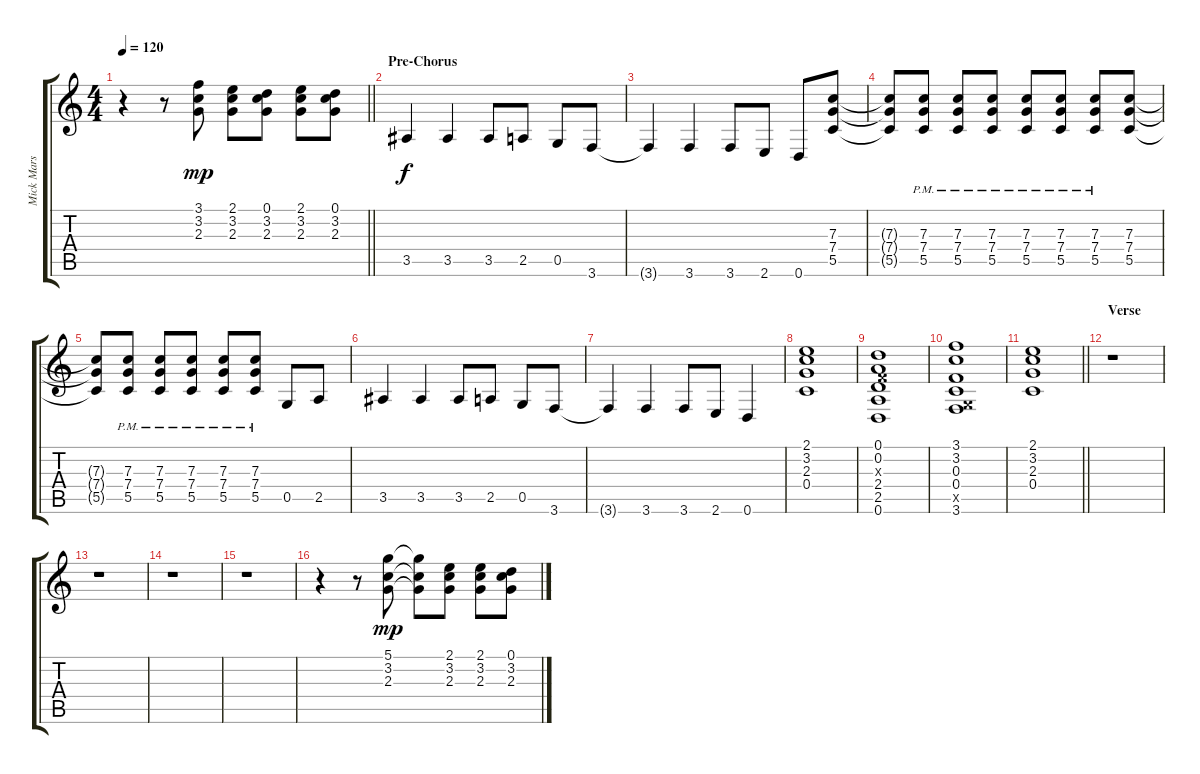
\track ("Mick Mars - Rhytm - Guitar I" "Mick Mars ") {instrument distortionguitar}
\staff {score tabs}
\tuning (D4 A3 F3 C3 G2 D2) {hide}
\ts (4 4)
\tempo 120
\clef g2
\barLineRight lightlight
\ks c
r.4{dy mp} r.8 (3.1 3.2 2.3).8 (2.1 3.2 2.3).8 (0.1 3.2 2.3).8 (2.1 3.2 2.3).8 (0.1 3.2 2.3).8 |
\section ("" "Pre-Chorus")
3.5.4{dy f} 3.5.4 3.5.8 2.5.8 0.5.8 3.6.8 |
3.6{t}.4 3.6.4 3.6.8 2.6.8 0.6.8 (7.3 7.4 5.5).8 |
(7.3{t} 7.4{t} 5.5{t}).8 (7.3{pm} 7.4{pm} 5.5{pm}).8 (7.3{pm} 7.4{pm} 5.5{pm}).8 (7.3{pm} 7.4{pm} 5.5{pm}).8 (7.3{pm} 7.4{pm} 5.5{pm}).8 (7.3{pm} 7.4{pm} 5.5{pm}).8 (7.3{pm} 7.4{pm} 5.5{pm}).8 (7.3 7.4 5.5).8 |
(7.3{t} 7.4{t} 5.5{t}).8 (7.3{pm} 7.4{pm} 5.5{pm}).8 (7.3{pm} 7.4{pm} 5.5{pm}).8 (7.3{pm} 7.4{pm} 5.5{pm}).8 (7.3{pm} 7.4{pm} 5.5{pm}).8 (7.3{pm} 7.4{pm} 5.5{pm}).8 0.5.8 2.5.8 |
3.5.4 3.5.4 3.5.8 2.5.8 0.5.8 3.6.8 |
3.6{t}.4 3.6.4 3.6.8 2.6.8 0.6.4 |
(2.1 3.2 2.3 0.4).1 |
(0.1 0.2 0.3{x} 2.4 2.5 0.6).1 |
(3.1 3.2 0.3 0.4 0.5{x} 3.6).1 |
\barLineRight lightlight
(2.1 3.2 2.3 0.4).1 |
\section ("" "Verse")
r.1 |
r.1 |
r.1 |
r.1 |
r.4 r.8 (5.1 3.2 2.3).8{dy mp} (5.1{t} 3.2{t} 2.3{t}).8 (2.1 3.2 2.3).8 (2.1 3.2 2.3).8 (0.1 3.2 2.3).8
